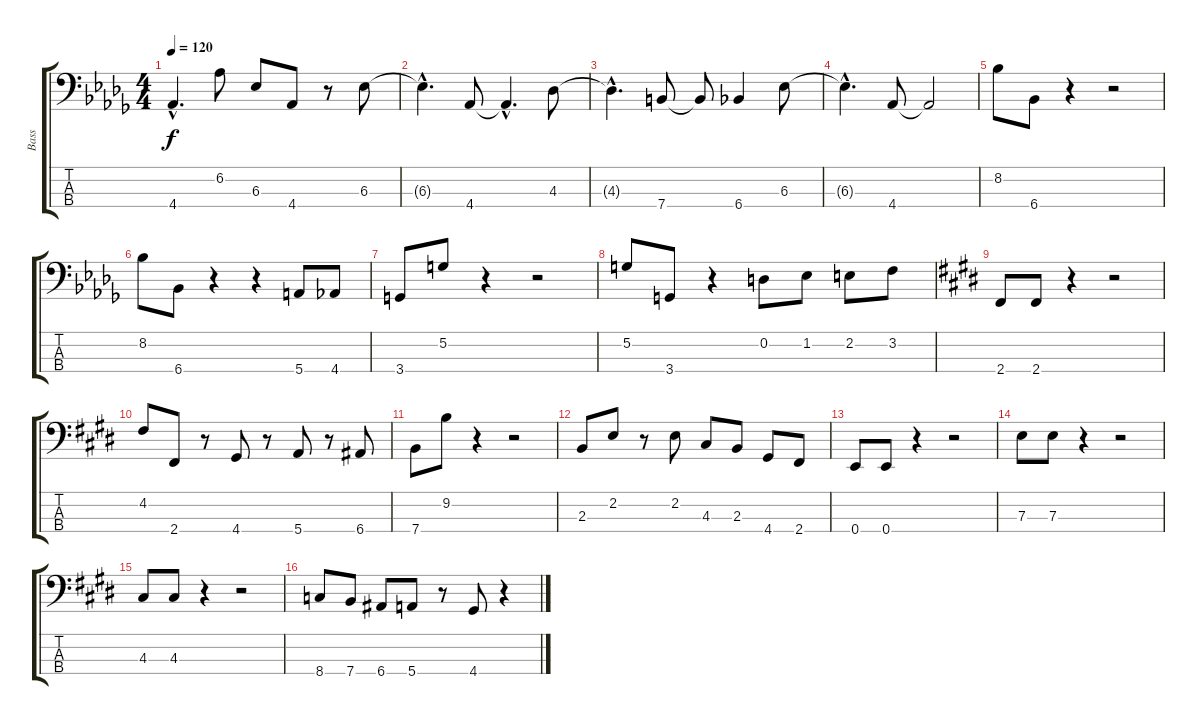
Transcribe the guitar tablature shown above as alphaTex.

\track ("Bass" "Bass") {instrument electricbassfinger}
\staff {score tabs}
\tuning (G2 D2 A1 E1) {hide}
\ts (4 4)
\tempo 120
\clef f4
\ks db
4.4{hac}.4{d dy f} 6.2.8 6.3.8 4.4.8 r.8 6.3.8 |
6.3{hac t}.4{d} 4.4.8 4.4{hac t}.4{d} 4.3.8 |
4.3{hac t}.4{d} 7.4.8 7.4{t}.8 6.4.4 6.3.8 |
6.3{hac t}.4{d} 4.4.8 4.4{t}.2 |
8.2.8 6.4.8 r.4 r.2 |
8.2.8 6.4.8 r.4 r.4 5.4.8 4.4.8 |
3.4.8 5.2.8 r.4 r.2 |
5.2.8 3.4.8 r.4 0.2.8 1.2.8 2.2.8 3.2.8 |
\ks e
2.4.8 2.4.8 r.4 r.2 |
4.2.8 2.4.8 r.8 4.4.8 r.8 5.4.8 r.8 6.4.8 |
7.4.8 9.2.8 r.4 r.2 |
2.3.8 2.2.8 r.8 2.2.8 4.3.8 2.3.8 4.4.8 2.4.8 |
0.4.8 0.4.8 r.4 r.2 |
7.3.8 7.3.8 r.4 r.2 |
4.3.8 4.3.8 r.4 r.2 |
8.4.8 7.4.8 6.4.8 5.4.8 r.8 4.4.8 r.4
